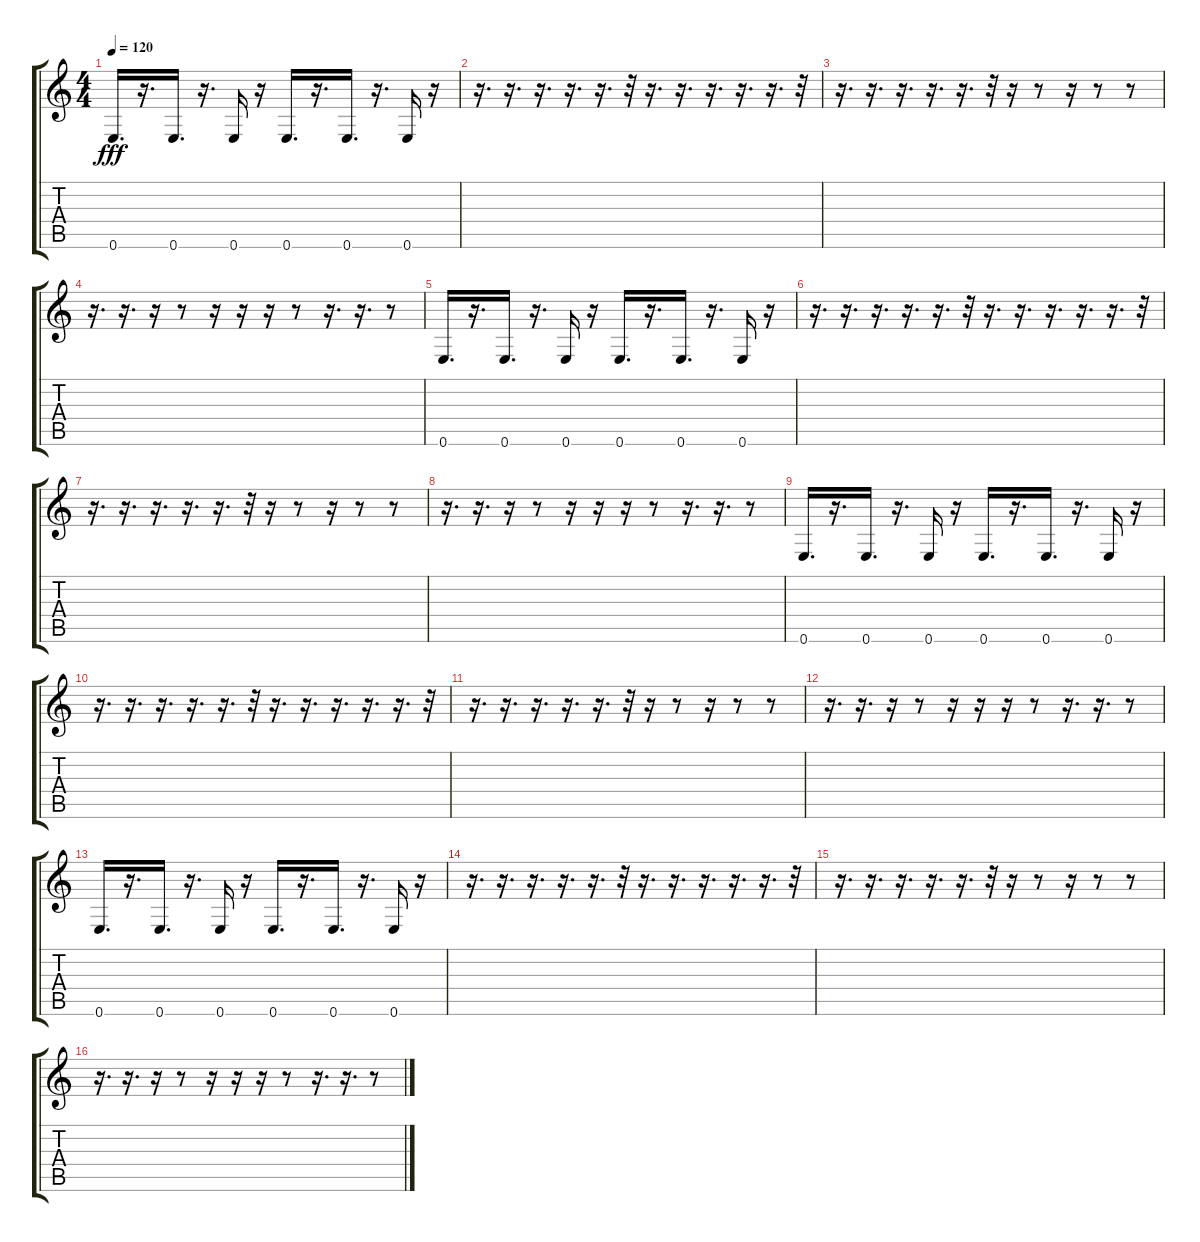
\track "" {instrument electricbassfinger}
\staff {score tabs}
\tuning (E4 B3 G3 D3 A2 E2) {hide}
\ts (4 4)
\tempo 120
\clef g2
\ks c
0.6.16{d dy fff} r.16{d} 0.6.16{d} r.16{d} 0.6.16 r.16 0.6.16{d} r.16{d} 0.6.16{d} r.16{d} 0.6.16 r.16 |
r.16{d} r.16{d} r.16{d} r.16{d} r.16{d} r.32 r.16{d} r.16{d} r.16{d} r.16{d} r.16{d} r.32 |
r.16{d} r.16{d} r.16{d} r.16{d} r.16{d} r.32 r.16 r.8 r.16 r.8 r.8 |
r.16{d} r.16{d} r.16 r.8 r.16 r.16 r.16 r.8 r.16{d} r.16{d} r.8 |
0.6.16{d} r.16{d} 0.6.16{d} r.16{d} 0.6.16 r.16 0.6.16{d} r.16{d} 0.6.16{d} r.16{d} 0.6.16 r.16 |
r.16{d} r.16{d} r.16{d} r.16{d} r.16{d} r.32 r.16{d} r.16{d} r.16{d} r.16{d} r.16{d} r.32 |
r.16{d} r.16{d} r.16{d} r.16{d} r.16{d} r.32 r.16 r.8 r.16 r.8 r.8 |
r.16{d} r.16{d} r.16 r.8 r.16 r.16 r.16 r.8 r.16{d} r.16{d} r.8 |
0.6.16{d} r.16{d} 0.6.16{d} r.16{d} 0.6.16 r.16 0.6.16{d} r.16{d} 0.6.16{d} r.16{d} 0.6.16 r.16 |
r.16{d} r.16{d} r.16{d} r.16{d} r.16{d} r.32 r.16{d} r.16{d} r.16{d} r.16{d} r.16{d} r.32 |
r.16{d} r.16{d} r.16{d} r.16{d} r.16{d} r.32 r.16 r.8 r.16 r.8 r.8 |
r.16{d} r.16{d} r.16 r.8 r.16 r.16 r.16 r.8 r.16{d} r.16{d} r.8 |
0.6.16{d} r.16{d} 0.6.16{d} r.16{d} 0.6.16 r.16 0.6.16{d} r.16{d} 0.6.16{d} r.16{d} 0.6.16 r.16 |
r.16{d} r.16{d} r.16{d} r.16{d} r.16{d} r.32 r.16{d} r.16{d} r.16{d} r.16{d} r.16{d} r.32 |
r.16{d} r.16{d} r.16{d} r.16{d} r.16{d} r.32 r.16 r.8 r.16 r.8 r.8 |
r.16{d} r.16{d} r.16 r.8 r.16 r.16 r.16 r.8 r.16{d} r.16{d} r.8
